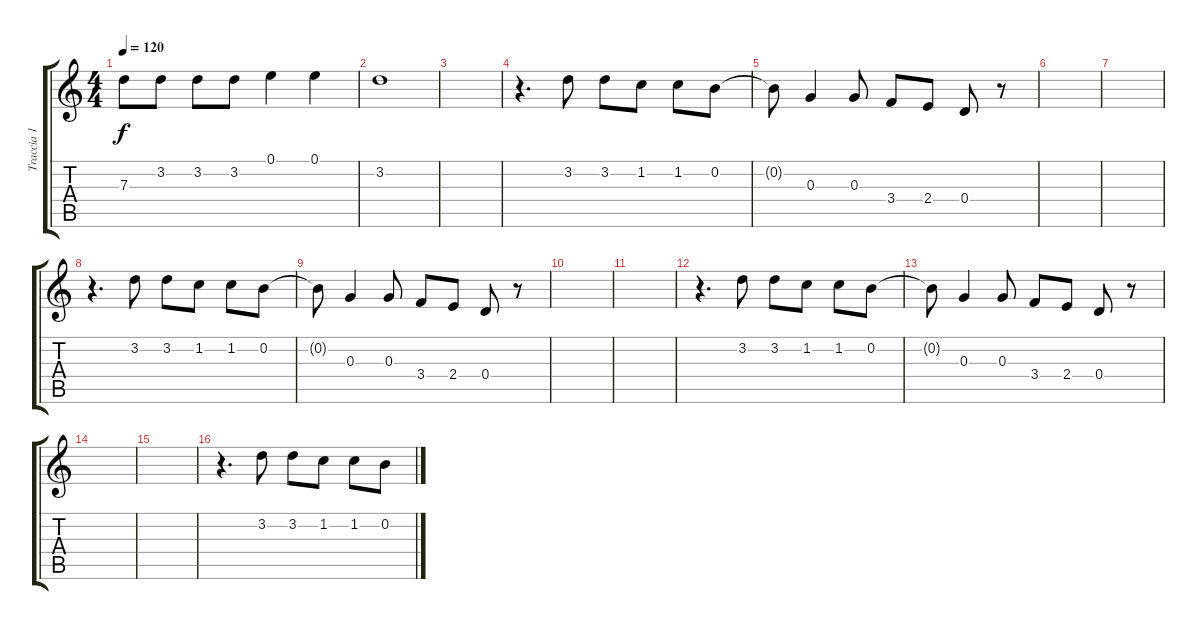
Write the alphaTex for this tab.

\track ("Traccia 1" "Traccia 1") {instrument acousticguitarsteel}
\staff {score tabs}
\tuning (E4 B3 G3 D3 A2 E2) {hide}
\ts (4 4)
\tempo 120
\clef g2
\ks c
7.3.8{dy f} 3.2.8 3.2.8 3.2.8 0.1.4 0.1.4 |
3.2.1 |
|
r.4{d} 3.2.8 3.2.8 1.2.8 1.2.8 0.2.8 |
0.2{t}.8 0.3.4 0.3.8 3.4.8 2.4.8 0.4.8 r.8 |
|
|
r.4{d} 3.2.8 3.2.8 1.2.8 1.2.8 0.2.8 |
0.2{t}.8 0.3.4 0.3.8 3.4.8 2.4.8 0.4.8 r.8 |
|
|
r.4{d} 3.2.8 3.2.8 1.2.8 1.2.8 0.2.8 |
0.2{t}.8 0.3.4 0.3.8 3.4.8 2.4.8 0.4.8 r.8 |
|
|
r.4{d} 3.2.8 3.2.8 1.2.8 1.2.8 0.2.8
